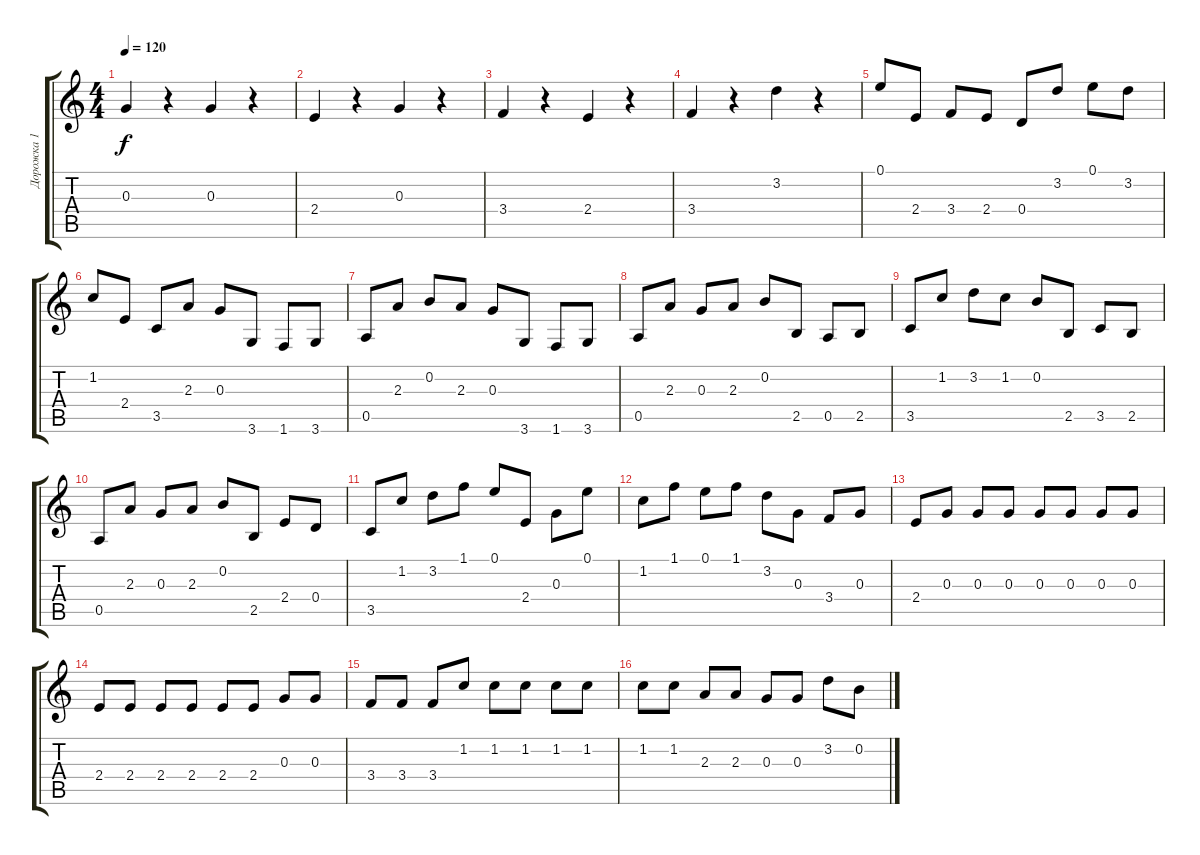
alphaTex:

\track ("Дорожка 1" "Дорожка 1") {instrument acousticguitarsteel}
\staff {score tabs}
\tuning (E4 B3 G3 D3 A2 E2) {hide}
\ts (4 4)
\tempo 120
\clef g2
\ks c
0.3.4{dy f} r.4 0.3.4 r.4 |
2.4.4 r.4 0.3.4 r.4 |
3.4.4 r.4 2.4.4 r.4 |
3.4.4 r.4 3.2.4 r.4 |
0.1.8 2.4.8 3.4.8 2.4.8 0.4.8 3.2.8 0.1.8 3.2.8 |
1.2.8 2.4.8 3.5.8 2.3.8 0.3.8 3.6.8 1.6.8 3.6.8 |
0.5.8 2.3.8 0.2.8 2.3.8 0.3.8 3.6.8 1.6.8 3.6.8 |
0.5.8 2.3.8 0.3.8 2.3.8 0.2.8 2.5.8 0.5.8 2.5.8 |
3.5.8 1.2.8 3.2.8 1.2.8 0.2.8 2.5.8 3.5.8 2.5.8 |
0.5.8 2.3.8 0.3.8 2.3.8 0.2.8 2.5.8 2.4.8 0.4.8 |
3.5.8 1.2.8 3.2.8 1.1.8 0.1.8 2.4.8 0.3.8 0.1.8 |
1.2.8 1.1.8 0.1.8 1.1.8 3.2.8 0.3.8 3.4.8 0.3.8 |
2.4.8 0.3.8 0.3.8 0.3.8 0.3.8 0.3.8 0.3.8 0.3.8 |
2.4.8 2.4.8 2.4.8 2.4.8 2.4.8 2.4.8 0.3.8 0.3.8 |
3.4.8 3.4.8 3.4.8 1.2.8 1.2.8 1.2.8 1.2.8 1.2.8 |
1.2.8 1.2.8 2.3.8 2.3.8 0.3.8 0.3.8 3.2.8 0.2.8
